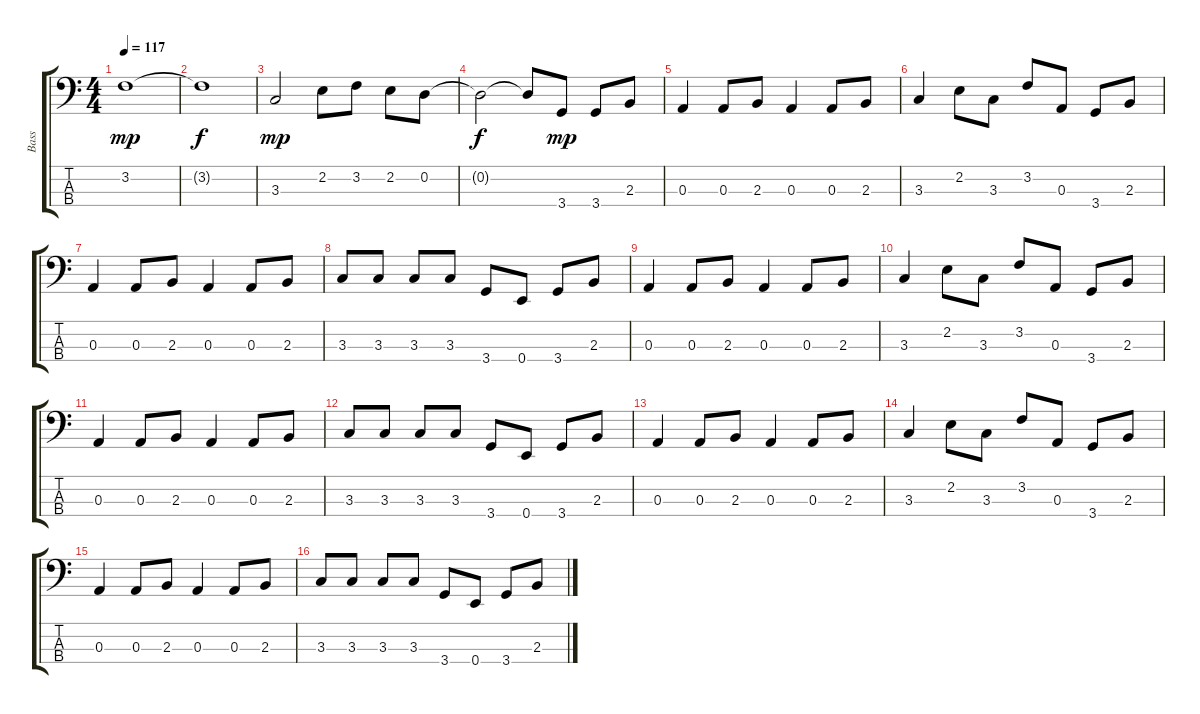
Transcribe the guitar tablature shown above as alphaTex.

\track ("Bass" "Bass") {instrument electricbassfinger}
\staff {score tabs}
\tuning (G2 D2 A1 E1) {hide}
\ts (4 4)
\tempo 117
\clef f4
\ks c
3.2.1{dy mp} |
3.2{t}.1{dy f} |
3.3.2{dy mp} 2.2.8 3.2.8 2.2.8 0.2.8 |
0.2{t}.2{dy f} 0.2{t}.8 3.4.8{dy mp} 3.4.8 2.3.8 |
0.3.4 0.3.8 2.3.8 0.3.4 0.3.8 2.3.8 |
3.3.4 2.2.8 3.3.8 3.2.8 0.3.8 3.4.8 2.3.8 |
0.3.4 0.3.8 2.3.8 0.3.4 0.3.8 2.3.8 |
3.3.8 3.3.8 3.3.8 3.3.8 3.4.8 0.4.8 3.4.8 2.3.8 |
0.3.4 0.3.8 2.3.8 0.3.4 0.3.8 2.3.8 |
3.3.4 2.2.8 3.3.8 3.2.8 0.3.8 3.4.8 2.3.8 |
0.3.4 0.3.8 2.3.8 0.3.4 0.3.8 2.3.8 |
3.3.8 3.3.8 3.3.8 3.3.8 3.4.8 0.4.8 3.4.8 2.3.8 |
0.3.4 0.3.8 2.3.8 0.3.4 0.3.8 2.3.8 |
3.3.4 2.2.8 3.3.8 3.2.8 0.3.8 3.4.8 2.3.8 |
0.3.4 0.3.8 2.3.8 0.3.4 0.3.8 2.3.8 |
3.3.8 3.3.8 3.3.8 3.3.8 3.4.8 0.4.8 3.4.8 2.3.8
